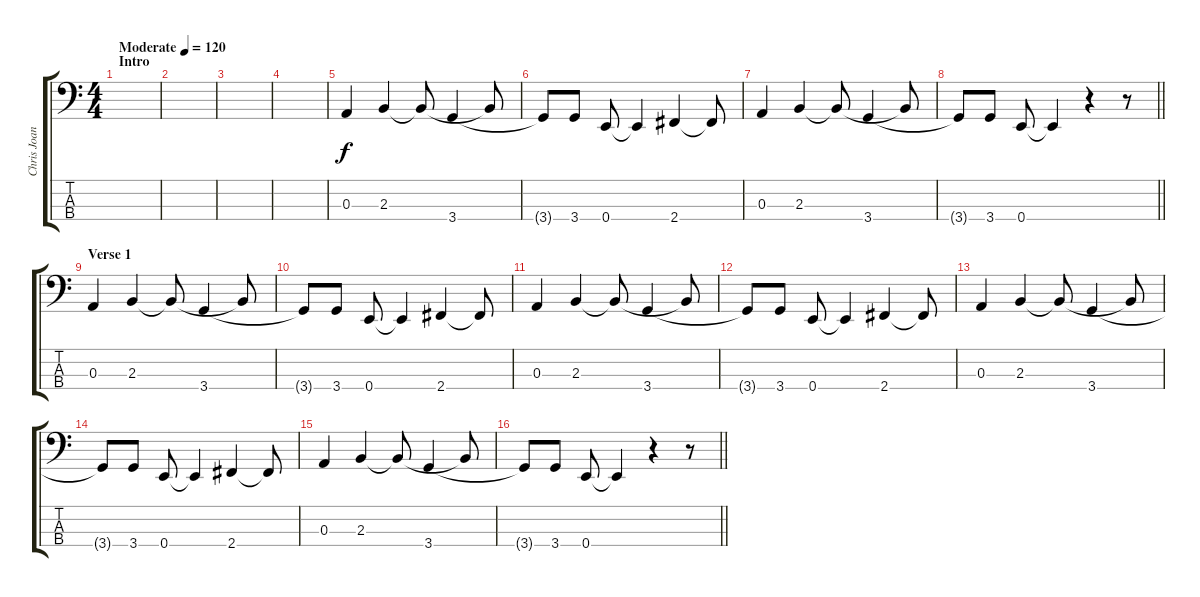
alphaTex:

\track ("Chris Joannou(bass)" "Chris Joan") {instrument electricbassfinger}
\staff {score tabs}
\tuning (G2 D2 A1 E1) {hide}
\ts (4 4)
\section ("" "Intro")
\tempo (120 "Moderate")
\tempo 105
\tempo (120 "Moderate")
\clef f4
\ks c
|
|
|
|
0.3.4 2.3.4 2.3{t}.8 3.4.4 2.3{t}.8 |
3.4{t}.8 3.4.8 0.4.8 0.4{t}.4 2.4.4 2.4{t}.8 |
0.3.4 2.3.4 2.3{t}.8 3.4.4 2.3{t}.8 |
\barLineRight lightlight
3.4{t}.8 3.4.8 0.4.8 0.4{t}.4 r.4 r.8 |
\section ("" "Verse 1")
0.3.4 2.3.4 2.3{t}.8 3.4.4 2.3{t}.8 |
3.4{t}.8 3.4.8 0.4.8 0.4{t}.4 2.4.4 2.4{t}.8 |
0.3.4 2.3.4 2.3{t}.8 3.4.4 2.3{t}.8 |
3.4{t}.8 3.4.8 0.4.8 0.4{t}.4 2.4.4 2.4{t}.8 |
0.3.4 2.3.4 2.3{t}.8 3.4.4 2.3{t}.8 |
3.4{t}.8 3.4.8 0.4.8 0.4{t}.4 2.4.4 2.4{t}.8 |
0.3.4 2.3.4 2.3{t}.8 3.4.4 2.3{t}.8 |
\barLineRight lightlight
3.4{t}.8 3.4.8 0.4.8 0.4{t}.4 r.4 r.8
